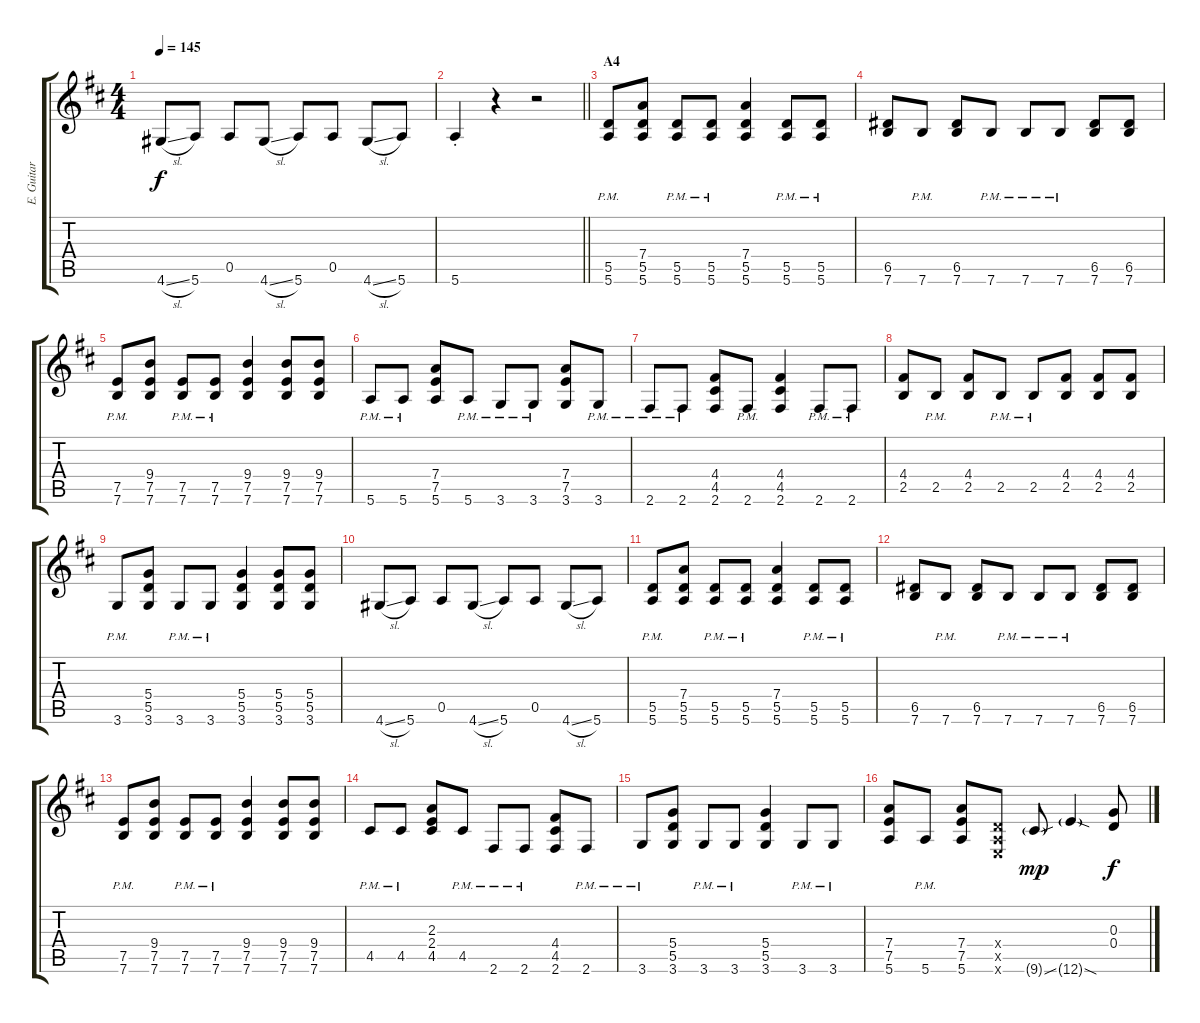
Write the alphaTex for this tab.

\track ("E. Guitar III" "E. Guitar ") {instrument overdrivenguitar}
\staff {score tabs}
\tuning (E4 B3 G3 D3 A2 E2) {hide}
\ts (4 4)
\tempo 145
\clef g2
\ks d
4.6{sl}.8{dy f} 5.6.8 0.5.8 4.6{sl}.8 5.6.8 0.5.8 4.6{sl}.8 5.6.8 |
\barLineRight lightlight
5.6{st}.4 r.4 r.2 |
\section ("" "A4")
(5.5{pm} 5.6{pm}).8 (7.4 5.5 5.6).8 (5.5{pm} 5.6{pm}).8 (5.5{pm} 5.6{pm}).8 (7.4 5.5 5.6).4 (5.5{pm} 5.6{pm}).8 (5.5{pm} 5.6{pm}).8 |
(6.5 7.6).8 7.6{pm}.8 (6.5 7.6).8 7.6{pm}.8 7.6{pm}.8 7.6{pm}.8 (6.5 7.6).8 (6.5 7.6).8 |
(7.5{pm} 7.6{pm}).8 (9.4 7.5 7.6).8 (7.5{pm} 7.6{pm}).8 (7.5{pm} 7.6{pm}).8 (9.4 7.5 7.6).4 (9.4 7.5 7.6).8 (9.4 7.5 7.6).8 |
5.6{pm}.8 5.6{pm}.8 (7.4 7.5 5.6).8 5.6{pm}.8 3.6{pm}.8 3.6{pm}.8 (7.4 7.5 3.6).8 3.6{pm}.8 |
2.6{pm}.8 2.6{pm}.8 (4.4 4.5 2.6).8 2.6{pm}.8 (4.4 4.5 2.6).4 2.6{pm}.8 2.6{pm}.8 |
(4.4 2.5).8 2.5{pm}.8 (4.4 2.5).8 2.5{pm}.8 2.5{pm}.8 (4.4 2.5).8 (4.4 2.5).8 (4.4 2.5).8 |
3.6{pm}.8 (5.4 5.5 3.6).8 3.6{pm}.8 3.6{pm}.8 (5.4 5.5 3.6).4 (5.4 5.5 3.6).8 (5.4 5.5 3.6).8 |
4.6{sl}.8 5.6.8 0.5.8 4.6{sl}.8 5.6.8 0.5.8 4.6{sl}.8 5.6.8 |
(5.5{pm} 5.6{pm}).8 (7.4 5.5 5.6).8 (5.5{pm} 5.6{pm}).8 (5.5{pm} 5.6{pm}).8 (7.4 5.5 5.6).4 (5.5{pm} 5.6{pm}).8 (5.5{pm} 5.6{pm}).8 |
(6.5 7.6).8 7.6{pm}.8 (6.5 7.6).8 7.6{pm}.8 7.6{pm}.8 7.6{pm}.8 (6.5 7.6).8 (6.5 7.6).8 |
(7.5{pm} 7.6{pm}).8 (9.4 7.5 7.6).8 (7.5{pm} 7.6{pm}).8 (7.5{pm} 7.6{pm}).8 (9.4 7.5 7.6).4 (9.4 7.5 7.6).8 (9.4 7.5 7.6).8 |
4.5{pm}.8 4.5{pm}.8 (2.3 2.4 4.5).8 4.5{pm}.8 2.6{pm}.8 2.6{pm}.8 (4.4 4.5 2.6).8 2.6{pm}.8 |
3.6{pm}.8 (5.4 5.5 3.6).8 3.6{pm}.8 3.6{pm}.8 (5.4 5.5 3.6).4 3.6{pm}.8 3.6{pm}.8 |
(7.4 7.5 5.6).8 5.6{pm}.8 (7.4 7.5 5.6).8 (0.4{x} 0.5{x} 0.6{x}).8 9.6{sou g}.8{dy mp} 12.6{sod g}.4 (0.3 0.4).8{dy f}
